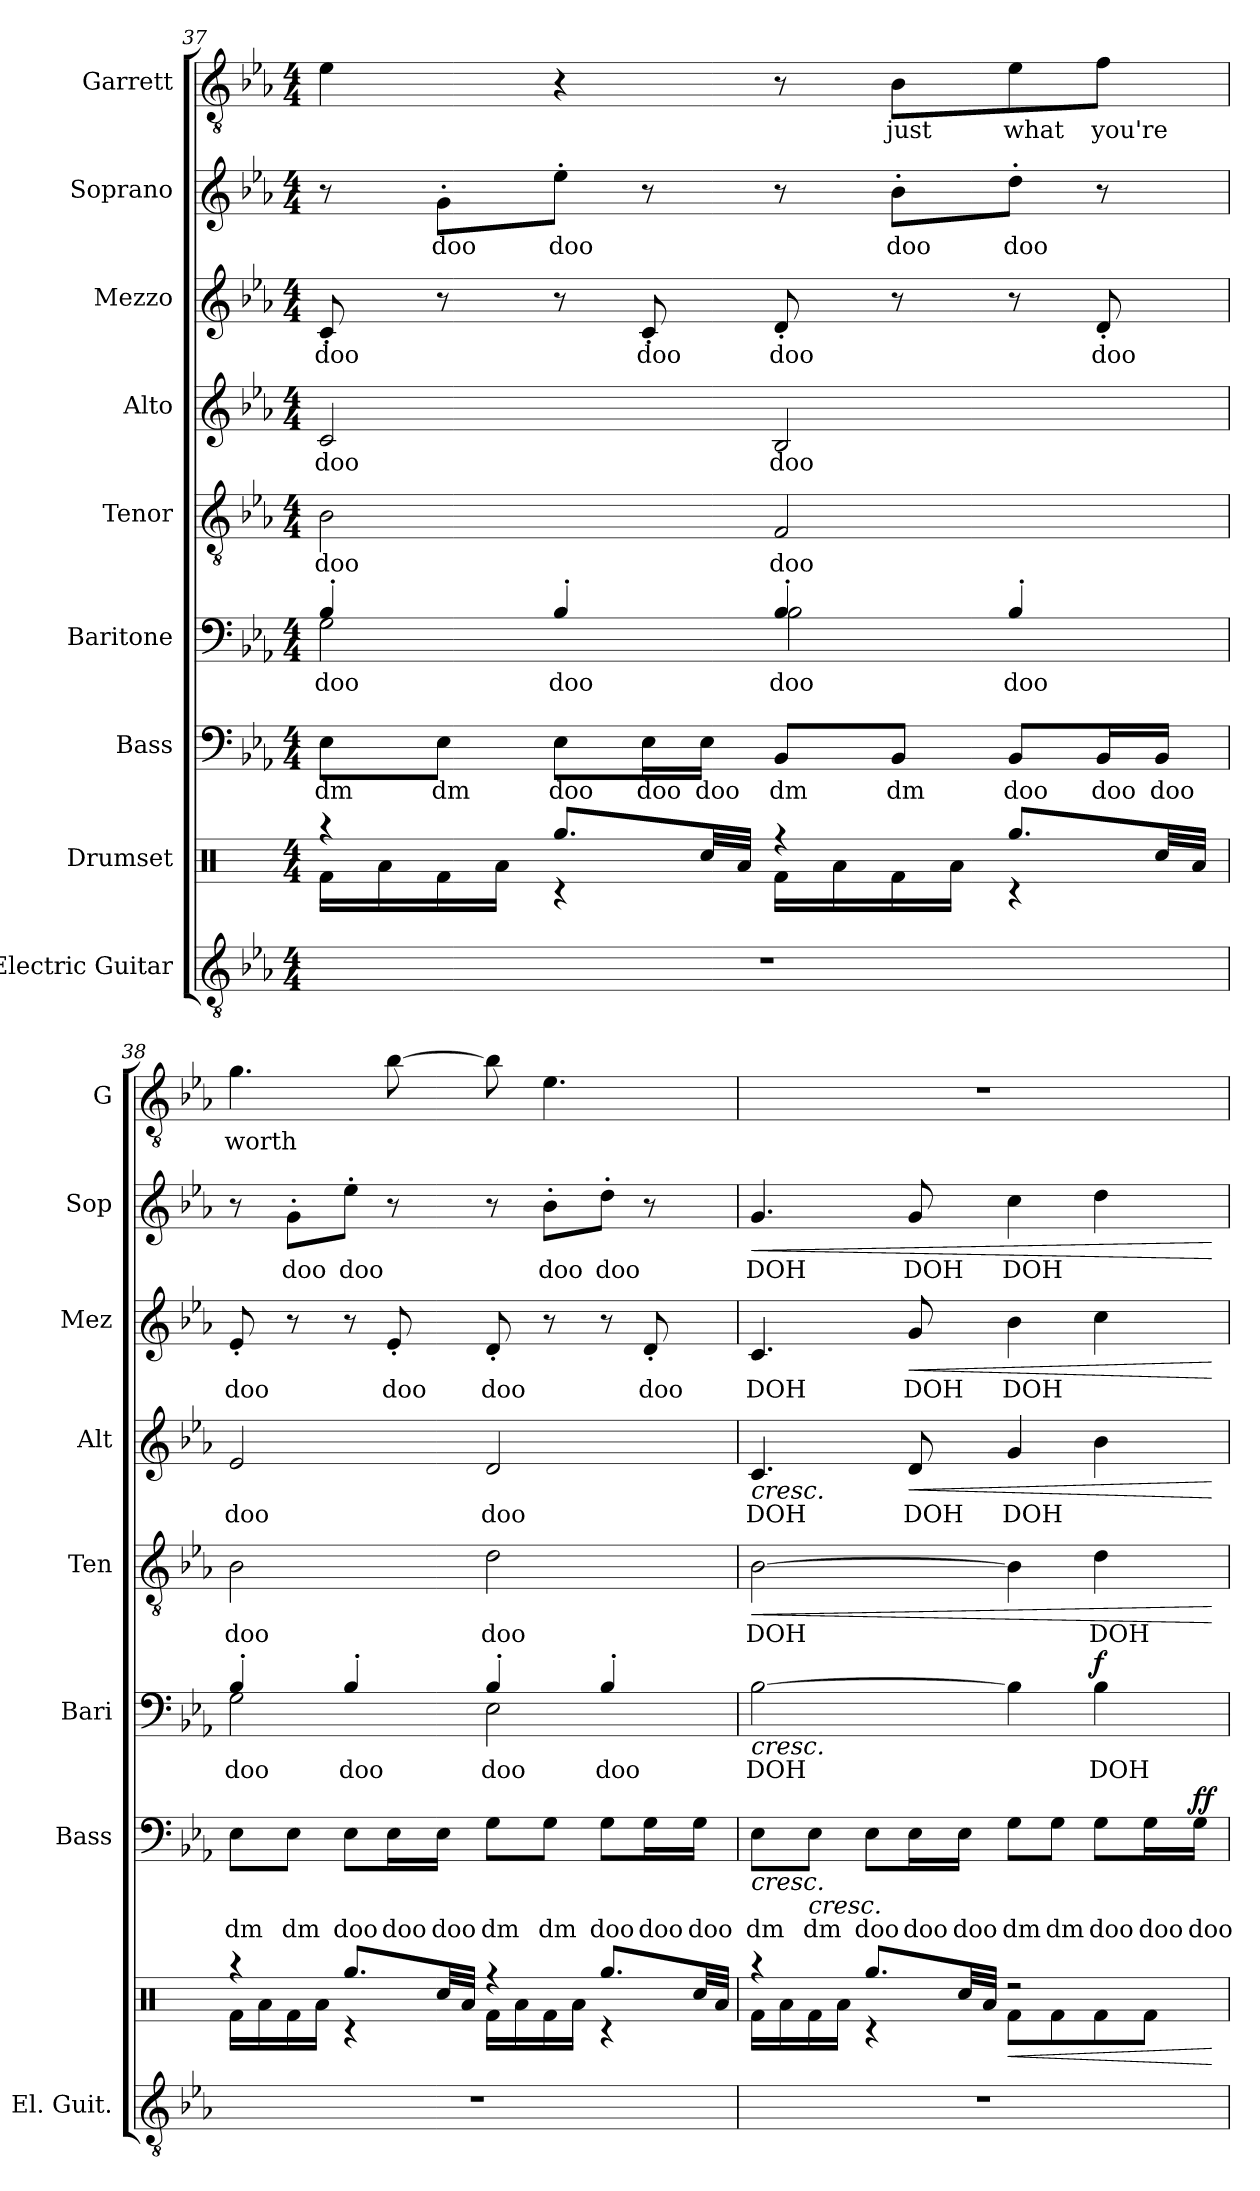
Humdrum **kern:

**kern	**kern	**dynam	**kern	**text	**dynam	**kern	**text	**dynam	**kern	**text	**dynam	**kern	**text	**dynam	**kern	**text	**dynam	**kern	**text	**dynam	**kern	**text
*part9	*part8	*part8	*part7	*part7	*part7	*part6	*part6	*part6	*part5	*part5	*part5	*part4	*part4	*part4	*part3	*part3	*part3	*part2	*part2	*part2	*part1	*part1
*staff9	*staff8	*staff8	*staff7	*staff7	*staff7	*staff6	*staff6	*staff6	*staff5	*staff5	*staff5	*staff4	*staff4	*staff4	*staff3	*staff3	*staff3	*staff2	*staff2	*staff2	*staff1	*staff1
*I"Electric Guitar	*I"Drumset	*	*I"Bass	*	*	*I"Baritone	*	*	*I"Tenor	*	*	*I"Alto	*	*	*I"Mezzo	*	*	*I"Soprano	*	*	*I"Garrett	*
*I'El. Guit.	*	*	*I'Bass	*	*	*I'Bari	*	*	*I'Ten	*	*	*I'Alt	*	*	*I'Mez	*	*	*I'Sop	*	*	*I'G	*
*clefGv2	*clefX	*	*clefF4	*	*	*clefF4	*	*	*clefGv2	*	*	*clefG2	*	*	*clefG2	*	*	*clefG2	*	*	*clefGv2	*
*k[b-e-a-]	*k[]	*	*k[b-e-a-]	*	*	*k[b-e-a-]	*	*	*k[b-e-a-]	*	*	*k[b-e-a-]	*	*	*k[b-e-a-]	*	*	*k[b-e-a-]	*	*	*k[b-e-a-]	*
*M4/4	*M4/4	*	*M4/4	*	*	*M4/4	*	*	*M4/4	*	*	*M4/4	*	*	*M4/4	*	*	*M4/4	*	*	*M4/4	*
=37	=37	=37	=37	=37	=37	=37	=37	=37	=37	=37	=37	=37	=37	=37	=37	=37	=37	=37	=37	=37	=37	=37
*	*^	*	*	*	*	*	*	*	*	*	*	*	*	*	*	*	*	*	*	*	*	*
!	!	!	!	!	!LO:LY:b	!	!	!LO:LY:b	!	!	!LO:LY:b	!	!	!LO:LY:b	!	!	!LO:LY:b	!	!	!	!	!	!
*	*	*	*	*	*	*	*^	*	*	*	*	*	*	*	*	*	*	*	*	*	*	*	*
1r	4r	16Rf\LL	.	8E-\L	dm	.	4B-'/	2G\	doo	.	2B-\	doo	.	2c/	doo	.	8c'/	doo	.	8r	.	.	4e-\	.
.	.	16Ra\	.	.	.	.	.	.	.	.	.	.	.	.	.	.	.	.	.	.	.	.	.	.
!	!	!	!	!	!LO:LY:b	!	!	!	!	!	!	!	!	!	!	!	!	!	!	!	!LO:LY:b	!	!	!
.	.	16Rf\	.	8E-\J	dm	.	.	.	.	.	.	.	.	.	.	.	8r	.	.	8g'\L	doo	.	.	.
.	.	16Ra\JJ	.	.	.	.	.	.	.	.	.	.	.	.	.	.	.	.	.	.	.	.	.	.
!	!	!	!	!	!LO:LY:b	!	!	!	!LO:LY:b	!	!	!	!	!	!	!	!	!	!	!	!LO:LY:b	!	!	!
.	8.Rgg/L	4r	.	8E-\L	doo	.	4B-'/	.	doo	.	.	.	.	.	.	.	8r	.	.	8ee-'\J	doo	.	4r	.
!	!	!	!	!	!LO:LY:b	!	!	!	!	!	!	!	!	!	!	!	!	!LO:LY:b	!	!	!	!	!	!
.	.	.	.	16E-\L	doo	.	.	.	.	.	.	.	.	.	.	.	8c'/	doo	.	8r	.	.	.	.
!	!	!	!	!	!LO:LY:b	!	!	!	!	!	!	!	!	!	!	!	!	!	!	!	!	!	!	!
.	32Rcc/LL	.	.	16E-\JJ	doo	.	.	.	.	.	.	.	.	.	.	.	.	.	.	.	.	.	.	.
.	32Ra/JJJ	.	.	.	.	.	.	.	.	.	.	.	.	.	.	.	.	.	.	.	.	.	.	.
!	!	!	!	!	!LO:LY:b	!	!	!	!LO:LY:b	!	!	!LO:LY:b	!	!	!LO:LY:b	!	!	!LO:LY:b	!	!	!	!	!	!
.	4r	16Rf\LL	.	8BB-/L	dm	.	4B-'/	2B-\	doo	.	2F/	doo	.	2B-/	doo	.	8d'/	doo	.	8r	.	.	8r	.
.	.	16Ra\	.	.	.	.	.	.	.	.	.	.	.	.	.	.	.	.	.	.	.	.	.	.
!	!	!	!	!	!LO:LY:b	!	!	!	!	!	!	!	!	!	!	!	!	!	!	!	!LO:LY:b	!	!	!LO:LY:b
.	.	16Rf\	.	8BB-/J	dm	.	.	.	.	.	.	.	.	.	.	.	8r	.	.	8b-'\L	doo	.	8B-\L	just
.	.	16Ra\JJ	.	.	.	.	.	.	.	.	.	.	.	.	.	.	.	.	.	.	.	.	.	.
!	!	!	!	!	!LO:LY:b	!	!	!	!LO:LY:b	!	!	!	!	!	!	!	!	!	!	!	!LO:LY:b	!	!	!LO:LY:b
.	8.Rgg/L	4r	.	8BB-/L	doo	.	4B-'/	.	doo	.	.	.	.	.	.	.	8r	.	.	8dd'\J	doo	.	8e-\	what
!	!	!	!	!	!LO:LY:b	!	!	!	!	!	!	!	!	!	!	!	!	!LO:LY:b	!	!	!	!	!	!LO:LY:b
.	.	.	.	16BB-/L	doo	.	.	.	.	.	.	.	.	.	.	.	8d'/	doo	.	8r	.	.	8f\J	you're
!	!	!	!	!	!LO:LY:b	!	!	!	!	!	!	!	!	!	!	!	!	!	!	!	!	!	!	!
.	32Rcc/LL	.	.	16BB-/JJ	doo	.	.	.	.	.	.	.	.	.	.	.	.	.	.	.	.	.	.	.
.	32Ra/JJJ	.	.	.	.	.	.	.	.	.	.	.	.	.	.	.	.	.	.	.	.	.	.	.
=38	=38	=38	=38	=38	=38	=38	=38	=38	=38	=38	=38	=38	=38	=38	=38	=38	=38	=38	=38	=38	=38	=38	=38	=38
!	!	!	!	!	!LO:LY:b	!	!	!	!LO:LY:b	!	!	!LO:LY:b	!	!	!LO:LY:b	!	!	!LO:LY:b	!	!	!	!	!	!LO:LY:b
1r	4r	16Rf\LL	.	8E-\L	dm	.	4B-'/	2G\	doo	.	2B-\	doo	.	2e-/	doo	.	8e-'/	doo	.	8r	.	.	4.g\	worth
.	.	16Ra\	.	.	.	.	.	.	.	.	.	.	.	.	.	.	.	.	.	.	.	.	.	.
!	!	!	!	!	!LO:LY:b	!	!	!	!	!	!	!	!	!	!	!	!	!	!	!	!LO:LY:b	!	!	!
.	.	16Rf\	.	8E-\J	dm	.	.	.	.	.	.	.	.	.	.	.	8r	.	.	8g'\L	doo	.	.	.
.	.	16Ra\JJ	.	.	.	.	.	.	.	.	.	.	.	.	.	.	.	.	.	.	.	.	.	.
!	!	!	!	!	!LO:LY:b	!	!	!	!LO:LY:b	!	!	!	!	!	!	!	!	!	!	!	!LO:LY:b	!	!	!
.	8.Rgg/L	4r	.	8E-\L	doo	.	4B-'/	.	doo	.	.	.	.	.	.	.	8r	.	.	8ee-'\J	doo	.	.	.
!	!	!	!	!	!LO:LY:b	!	!	!	!	!	!	!	!	!	!	!	!	!LO:LY:b	!	!	!	!	!	!
.	.	.	.	16E-\L	doo	.	.	.	.	.	.	.	.	.	.	.	8e-'/	doo	.	8r	.	.	[8b-\	.
!	!	!	!	!	!LO:LY:b	!	!	!	!	!	!	!	!	!	!	!	!	!	!	!	!	!	!	!
.	32Rcc/LL	.	.	16E-\JJ	doo	.	.	.	.	.	.	.	.	.	.	.	.	.	.	.	.	.	.	.
.	32Ra/JJJ	.	.	.	.	.	.	.	.	.	.	.	.	.	.	.	.	.	.	.	.	.	.	.
!	!	!	!	!	!LO:LY:b	!	!	!	!LO:LY:b	!	!	!LO:LY:b	!	!	!LO:LY:b	!	!	!LO:LY:b	!	!	!	!	!	!
.	4r	16Rf\LL	.	8G\L	dm	.	4B-'/	2E-\	doo	.	2d\	doo	.	2d/	doo	.	8d'/	doo	.	8r	.	.	8b-\]	.
.	.	16Ra\	.	.	.	.	.	.	.	.	.	.	.	.	.	.	.	.	.	.	.	.	.	.
!	!	!	!	!	!LO:LY:b	!	!	!	!	!	!	!	!	!	!	!	!	!	!	!	!LO:LY:b	!	!	!
.	.	16Rf\	.	8G\J	dm	.	.	.	.	.	.	.	.	.	.	.	8r	.	.	8b-'\L	doo	.	4.e-\	.
.	.	16Ra\JJ	.	.	.	.	.	.	.	.	.	.	.	.	.	.	.	.	.	.	.	.	.	.
!	!	!	!	!	!LO:LY:b	!	!	!	!LO:LY:b	!	!	!	!	!	!	!	!	!	!	!	!LO:LY:b	!	!	!
.	8.Rgg/L	4r	.	8G\L	doo	.	4B-'/	.	doo	.	.	.	.	.	.	.	8r	.	.	8dd'\J	doo	.	.	.
!	!	!	!	!	!LO:LY:b	!	!	!	!	!	!	!	!	!	!	!	!	!LO:LY:b	!	!	!	!	!	!
.	.	.	.	16G\L	doo	.	.	.	.	.	.	.	.	.	.	.	8d'/	doo	.	8r	.	.	.	.
!	!	!	!	!	!LO:LY:b	!	!	!	!	!	!	!	!	!	!	!	!	!	!	!	!	!	!	!
.	32Rcc/LL	.	.	16G\JJ	doo	.	.	.	.	.	.	.	.	.	.	.	.	.	.	.	.	.	.	.
.	32Ra/JJJ	.	.	.	.	.	.	.	.	.	.	.	.	.	.	.	.	.	.	.	.	.	.	.
*	*	*	*	*	*	*	*v	*v	*	*	*	*	*	*	*	*	*	*	*	*	*	*	*	*
!!LO:PB:g=z
=39	=39	=39	=39	=39	=39	=39	=39	=39	=39	=39	=39	=39	=39	=39	=39	=39	=39	=39	=39	=39	=39	=39	=39
!	!	!	!	!	!LO:LY:b	!LO:HP:b	!	!LO:LY:b	!LO:HP:b	!	!LO:LY:b	!LO:HP:b	!	!LO:LY:b	!LO:HP:b	!	!LO:LY:b	!	!	!LO:LY:b	!LO:HP:b	!	!
1r	4r	16Rf\LL	.	8E-\L	dm	<	[2B-\	DOH	<	[2B-\	DOH	<	4.c/	DOH	<	4.c/	DOH	.	4.g/	DOH	<	1r	.
.	.	16Ra\	.	.	.	.	.	.	.	.	.	.	.	.	.	.	.	.	.	.	.	.	.
!	!	!	!	!	!LO:LY:b	!LO:HP:b	!	!	!	!	!	!	!	!	!	!	!	!	!	!	!	!	!
.	.	16Rf\	.	8E-\J	dm	<	.	.	.	.	.	.	.	.	.	.	.	.	.	.	.	.	.
.	.	16Ra\JJ	.	.	.	.	.	.	.	.	.	.	.	.	.	.	.	.	.	.	.	.	.
!	!	!	!	!	!LO:LY:b	!	!	!	!	!	!	!	!	!	!	!	!	!	!	!	!	!	!
.	8.Rgg/L	4r	.	8E-\L	doo	.	.	.	.	.	.	.	.	.	.	.	.	.	.	.	.	.	.
!	!	!	!	!	!LO:LY:b	!	!	!	!	!	!	!	!	!LO:LY:b	!LO:HP:b	!	!LO:LY:b	!LO:HP:b	!	!LO:LY:b	!	!	!
.	.	.	.	16E-\L	doo	.	.	.	.	.	.	.	8d/	DOH	<	8g/	DOH	<	8g/	DOH	.	.	.
!	!	!	!	!	!LO:LY:b	!	!	!	!	!	!	!	!	!	!	!	!	!	!	!	!	!	!
.	32Rcc/LL	.	.	16E-\JJ	doo	.	.	.	.	.	.	.	.	.	.	.	.	.	.	.	.	.	.
.	32Ra/JJJ	.	.	.	.	.	.	.	.	.	.	.	.	.	.	.	.	.	.	.	.	.	.
!	!	!	!LO:HP:b	!	!LO:LY:b	!	!	!	!	!	!	!	!	!LO:LY:b	!	!	!LO:LY:b	!	!	!LO:LY:b	!	!	!
.	2r	8Rf\L	<	8G\L	dm	.	4B-\]	.	.	4B-\]	.	.	4g/	DOH	.	4b-\	DOH	.	4cc\	DOH	.	.	.
!	!	!	!	!	!LO:LY:b	!	!	!	!	!	!	!	!	!	!	!	!	!	!	!	!	!	!
.	.	8Rf\	.	8G\J	dm	.	.	.	.	.	.	.	.	.	.	.	.	.	.	.	.	.	.
!	!	!	!	!	!LO:LY:b	!	!	!LO:LY:b	!LO:DY:b	!	!LO:LY:b	!	!	!	!	!	!	!	!	!	!	!	!
.	.	8Rf\	.	8G\L	doo	.	4B-\	DOH	f	4d\	DOH	.	4b-\	.	.	4cc\	.	.	4dd\	.	.	.	.
!	!	!	!	!	!LO:LY:b	!	!	!	!	!	!	!	!	!	!	!	!	!	!	!	!	!	!
.	.	8Rf\J	.	16G\L	doo	.	.	.	.	.	.	.	.	.	.	.	.	.	.	.	.	.	.
!	!	!	!	!	!LO:LY:b	!LO:DY:b	!	!	!	!	!	!	!	!	!	!	!	!	!	!	!	!	!
!	!	!	!	!	!	!LO:DY:n=1:b	!	!	!	!	!	!	!	!	!	!	!	!	!	!	!	!	!
.	.	.	.	16G\JJ	doo	f f	.	.	.	.	.	.	.	.	.	.	.	.	.	.	.	.	.
*	*v	*v	*	*	*	*	*	*	*	*	*	*	*	*	*	*	*	*	*	*	*	*	*
.	.	[	.	.	[ [	.	.	[	.	.	[	.	.	[ [	.	.	[	.	.	[	.	.
=	=	=	=	=	=	=	=	=	=	=	=	=	=	=	=	=	=	=	=	=	=	=
*-	*-	*-	*-	*-	*-	*-	*-	*-	*-	*-	*-	*-	*-	*-	*-	*-	*-	*-	*-	*-	*-	*-
